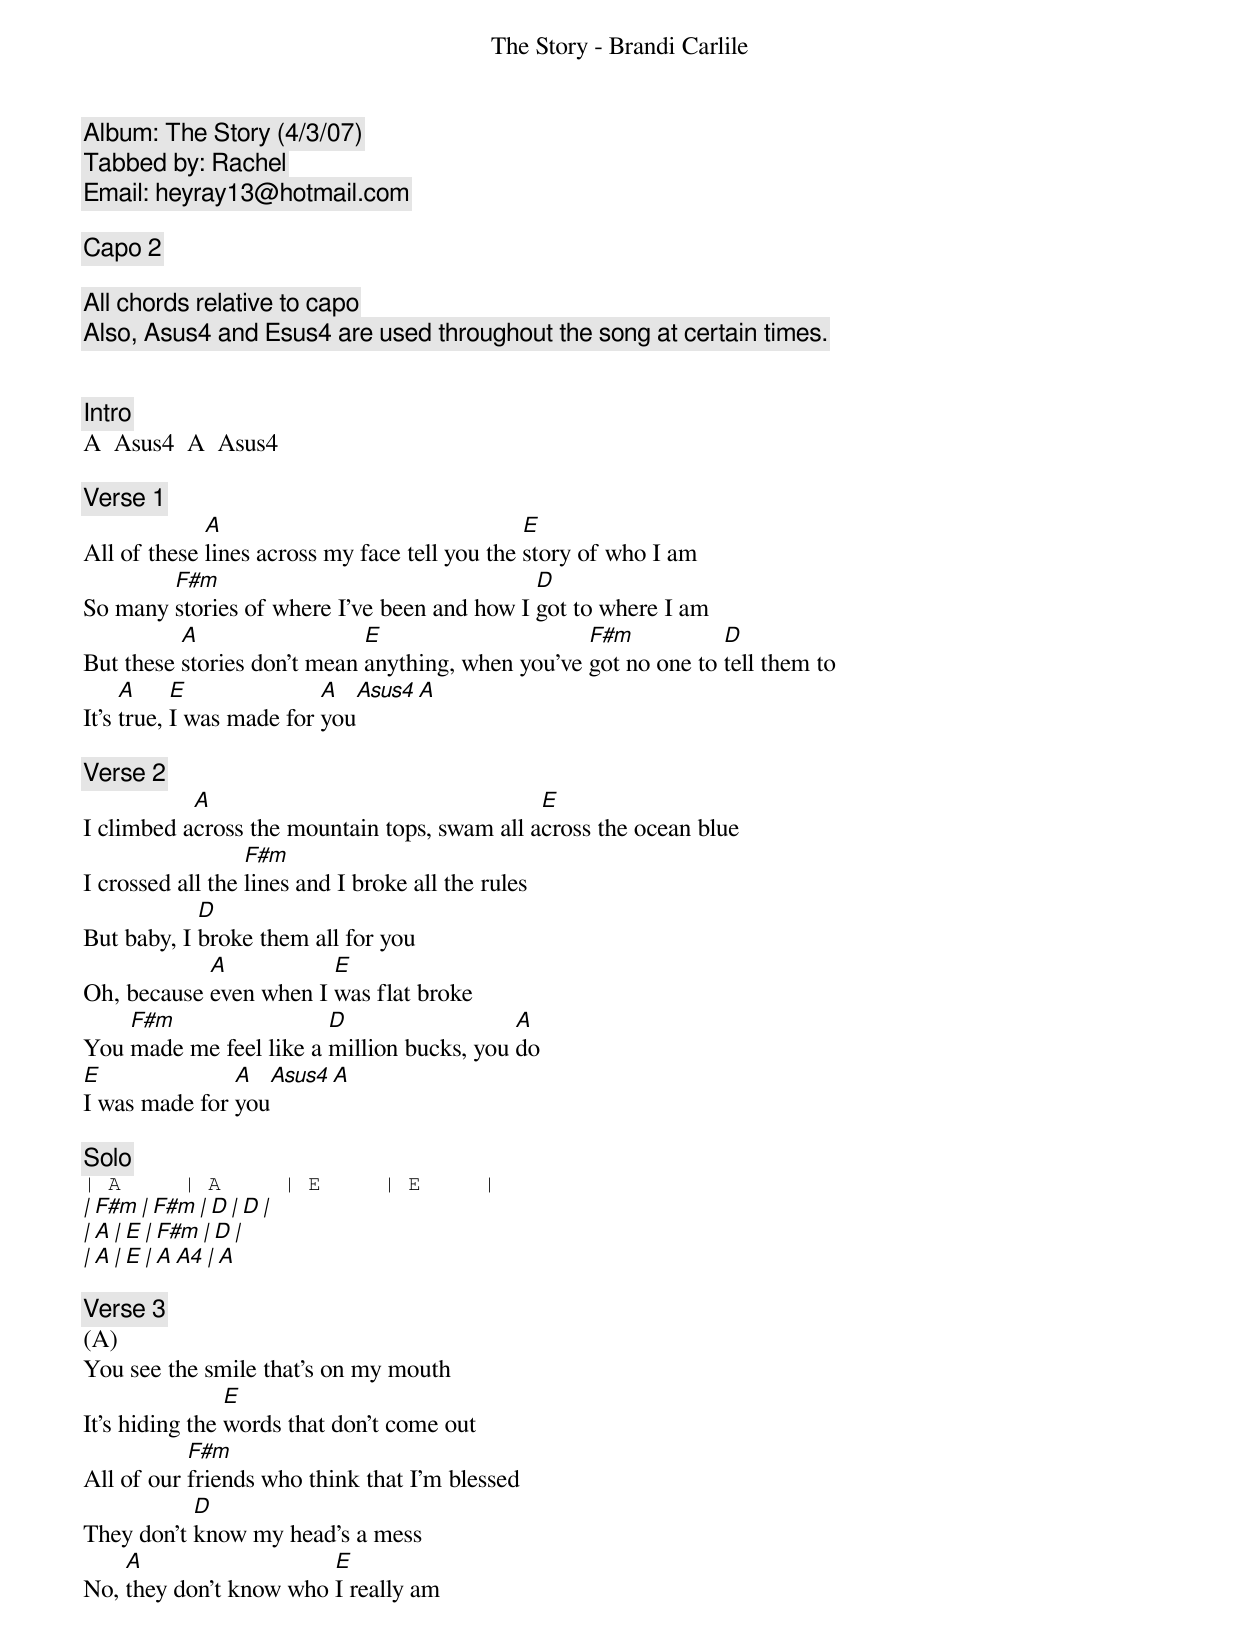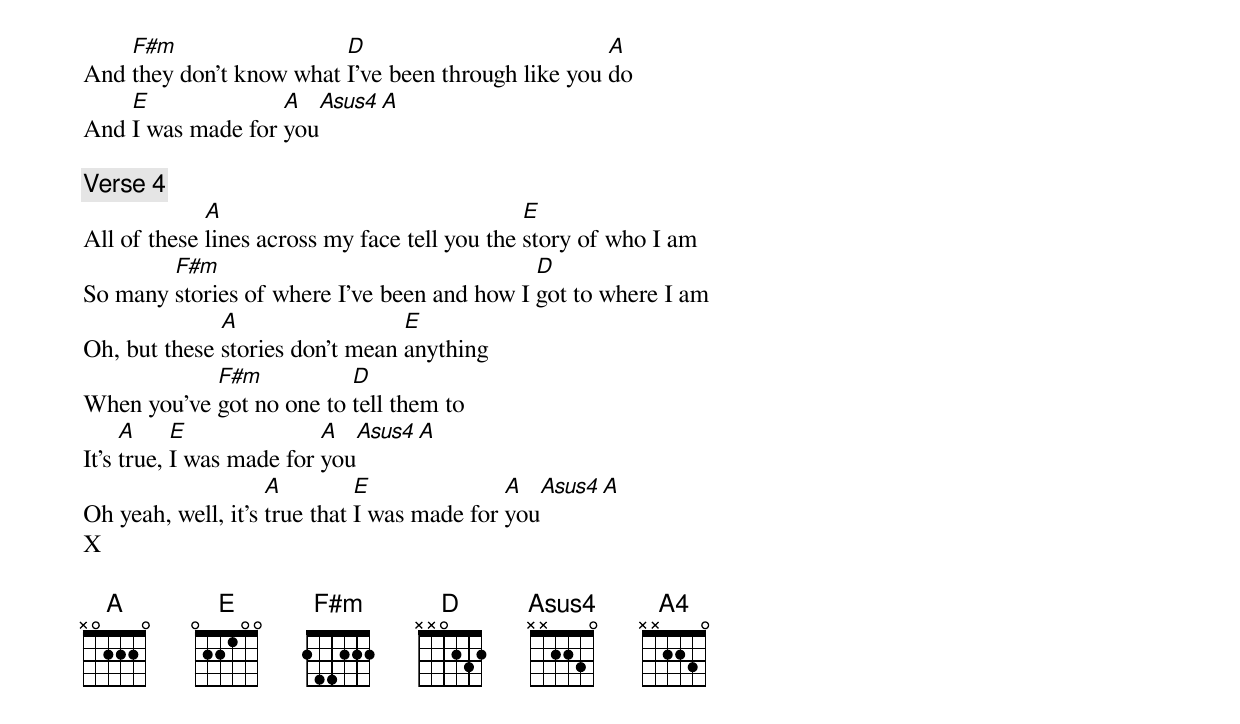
<pre>
The Story - Brandi Carlile
Album: The Story (4/3/07)
Tabbed by: Rachel
Email: heyray13@hotmail.com

Capo 2

All chords relative to capo
Also, Asus4 and Esus4 are used throughout the song at certain times.


[Intro]
A  Asus4  A  Asus4

[Verse 1]
             A                                 E
All of these lines across my face tell you the story of who I am
        F#m                                  D
So many stories of where I've been and how I got to where I am
          A                  E                     F#m           D
But these stories don't mean anything, when you've got no one to tell them to
     A     E              A  Asus4 A
It's true, I was made for you

[Verse 2]
           A                                  E
I climbed across the mountain tops, swam all across the ocean blue
                  F#m
I crossed all the lines and I broke all the rules
            D
But baby, I broke them all for you
            A           E
Oh, because even when I was flat broke
    F#m                 D                  A
You made me feel like a million bucks, you do
E              A  Asus4 A
I was made for you

[Solo]
| A     | A     | E     | E     |
| F#m   | F#m   | D     | D     |
| A     | E     | F#m   | D     |
| A     | E     | A  A4 | A

[Verse 3]
(A)
You see the smile that's on my mouth
                E
It's hiding the words that don't come out
           F#m
All of our friends who think that I'm blessed
           D
They don't know my head's a mess
    A                   E
No, they don't know who I really am
    F#m                  D                          A
And they don't know what I've been through like you do
    E              A  Asus4 A
And I was made for you

[Verse 4]
             A                                 E
All of these lines across my face tell you the story of who I am
        F#m                                  D
So many stories of where I've been and how I got to where I am
              A                  E
Oh, but these stories don't mean anything
            F#m           D
When you've got no one to tell them to
     A     E              A  Asus4 A
It's true, I was made for you
                    A         E              A  Asus4  A
Oh yeah, well, it's true that I was made for you
X
</pre>
